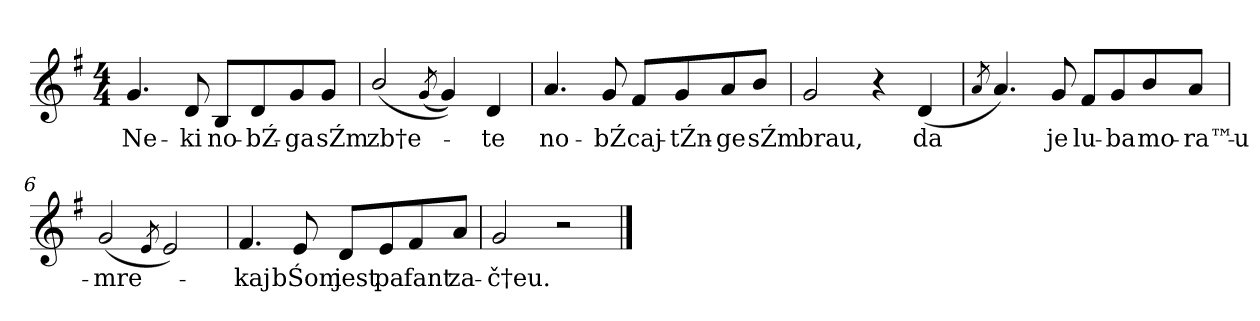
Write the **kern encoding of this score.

**kern	**text
*part1	*part1
*staff1	*staff1
*clefG2	*
*k[f#]	*
*G:	*
*M4/4	*
=1	=1
!	!LO:LY:b
4.g/	Ne-
!	!LO:LY:b
8d/	-ki
!	!LO:LY:b
8B/L	no-
!	!LO:LY:b
8d/	-bŹ-
!	!LO:LY:b
8g/	-ga
!	!LO:LY:b
8g/J	sŹm
=2	=2
!	!LO:LY:b
(<2b/	zb†e-
(<8qg/	.
4g/))	.
!	!LO:LY:b
4d/	te
=3	=3
!	!LO:LY:b
4.a/	no-
!	!LO:LY:b
8g/	-bŹ
!	!LO:LY:b
8f#/L	caj-
!	!LO:LY:b
8g/	-tŹn-
!	!LO:LY:b
8a/	-ge
!	!LO:LY:b
8b/J	sŹm
=4	=4
!	!LO:LY:b
2g/	brau,
4r	.
!	!LO:LY:b
(<4d/	da
!!LO:LB:g=z
=5	=5
8qa/	.
4.a/)	.
!	!LO:LY:b
8g/	-je
!	!LO:LY:b
8f#/L	lu-
!	!LO:LY:b
8g/	-ba
!	!LO:LY:b
8b/	mo-
!	!LO:LY:b
8a/J	-ra™u-
=6	=6
!	!LO:LY:b
(<2g/	-mre-
8qe/	.
2e/)	.
=7	=7
!	!LO:LY:b
4.f#/	kaj
!	!LO:LY:b
8e/	bŚom
!	!LO:LY:b
8d/L	jest
!	!LO:LY:b
8e/	pa
!	!LO:LY:b
8f#/	fant
!	!LO:LY:b
8a/J	za-
=8	=8
!	!LO:LY:b
2g/	-č†eu.
2r	.
==	==
*-	*-
